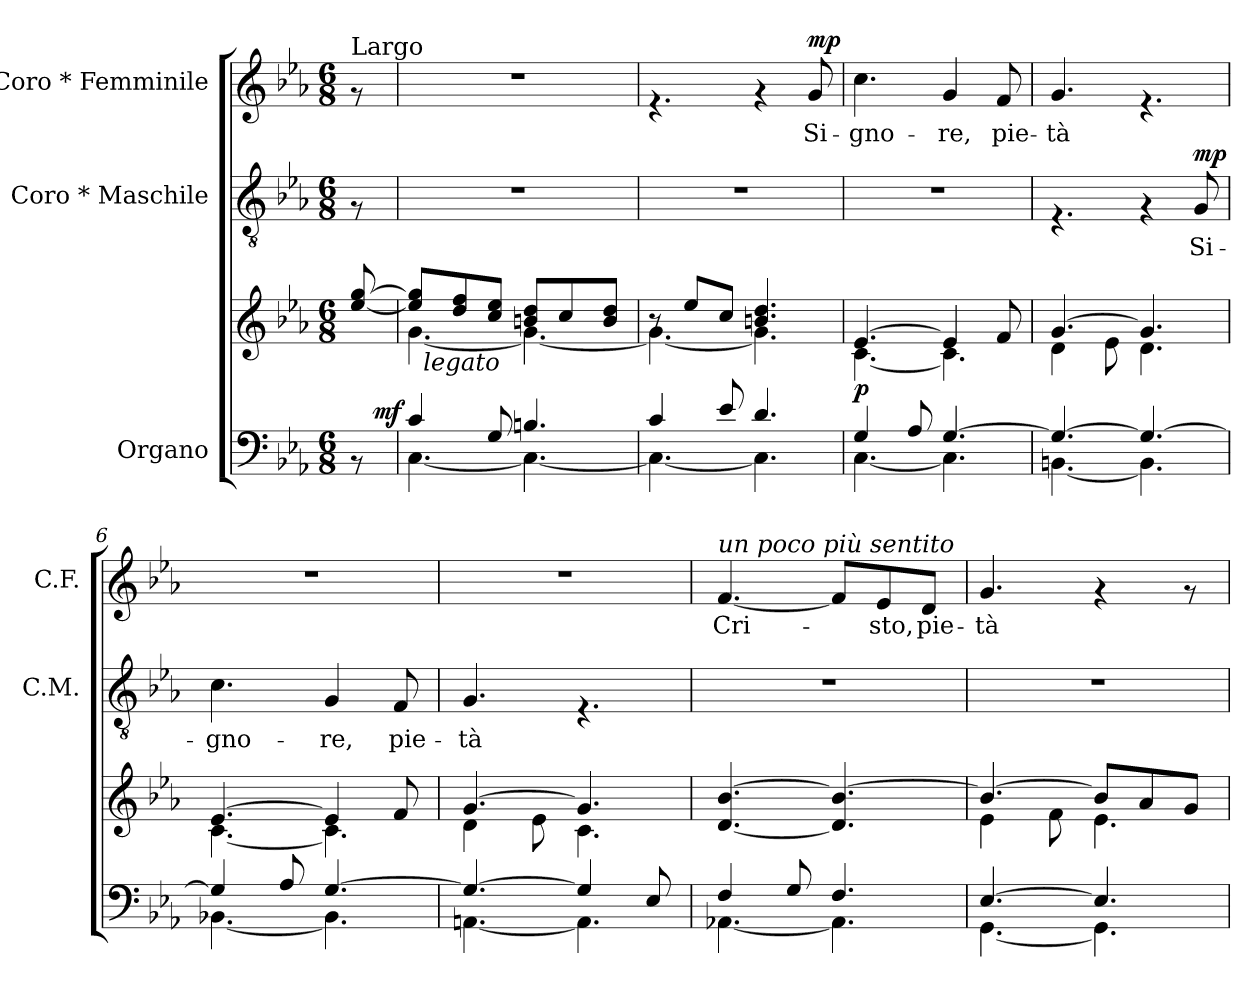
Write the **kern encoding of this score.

**kern	**kern	**dynam	**kern	**text	**dynam	**kern	**text	**dynam
*part3	*part3	*part3	*part2	*part2	*part2	*part1	*part1	*part1
*staff4	*staff3	*staff3/4	*staff2	*staff2	*staff2	*staff1	*staff1	*staff1
*I"Organo	*	*	*I"Coro * Maschile	*	*	*I"Coro * Femminile	*	*
*	*	*	*I'C.M.	*	*	*I'C.F.	*	*
*clefF4	*clefG2	*	*clefGv2	*	*	*clefG2	*	*
*k[b-e-a-]	*k[b-e-a-]	*	*k[b-e-a-]	*	*	*k[b-e-a-]	*	*
*E-:	*E-:	*	*E-:	*	*	*E-:	*	*
*M6/8	*M6/8	*	*M6/8	*	*	*M6/8	*	*
=1	=1	=1	=1	=1	=1	=1	=1	=1
*^	*	*	*	*	*	*	*	*
!	!	!	!	!	!	!	!LO:TX:a:t=Largo	!	!
8rAA	16ryy	[<8ee-/ [>8gg/	.	8rF	.	.	8rf	.	.
!	!	!	!LO:DY:a=2	!	!	!	!	!	!
.	16ryy	.	mf	.	.	.	.	.	.
=2	=2	=2	=2	=2	=2	=2	=2	=2	=2
*	*	*^	*	*	*	*	*	*	*
*	*	*	*^	*	*	*	*	*	*	*
4c/	[<4.C\	8ee-/] 8gg/]L	[<4.g\	32ryy	.	2.r	.	.	2.r	.	.
!	!	!	!	!LO:TX:b:i:t=legato	!	!	!	!	!	!	!
.	.	.	.	2ryy	.	.	.	.	.	.	.
.	.	8dd/ 8ff/	.	.	.	.	.	.	.	.	.
8G/	.	8cc/ 8ee-/J	.	.	.	.	.	.	.	.	.
4.Bn/	4.C\_	8bn/ 8dd/L	4.g\_	.	.	.	.	.	.	.	.
.	.	8cc/	.	.	.	.	.	.	.	.	.
.	.	.	.	8..ryy	.	.	.	.	.	.	.
.	.	8b/ 8dd/J	.	.	.	.	.	.	.	.	.
*	*	*	*v	*v	*	*	*	*	*	*	*
=3	=3	=3	=3	=3	=3	=3	=3	=3	=3	=3
4c/	4.C\_	8ra	4.g\_	.	2.r	.	.	4.rf	.	.
.	.	8ee-/L	.	.	.	.	.	.	.	.
8e-/	.	8cc/J	.	.	.	.	.	.	.	.
4.d/	4.C\]	4.bn/ 4.dd/	4.g\]	.	.	.	.	4rf	.	.
!	!	!	!	!	!	!	!	!	!LO:LY:b	!LO:DY:a
.	.	.	.	.	.	.	.	8g/	Si-	mp
=4	=4	=4	=4	=4	=4	=4	=4	=4	=4	=4
!	!	!	!	!LO:DY:b	!	!	!	!	!LO:LY:b	!
4G/	[<4.C\	[>4.e-/	[<4.c\	p	2.r	.	.	4.cc\	-gno-	.
8A-/	.	.	.	.	.	.	.	.	.	.
!	!	!	!	!	!	!	!	!	!LO:LY:b	!
[>4.G/	4.C\]	4e-/]	4.c\]	.	.	.	.	4g/	-re,	.
!	!	!	!	!	!	!	!	!	!LO:LY:b	!
.	.	8f/	.	.	.	.	.	8f/	pie-	.
=5	=5	=5	=5	=5	=5	=5	=5	=5	=5	=5
!	!	!	!	!	!	!	!	!	!LO:LY:b	!
4.G/_	[<4.BBn\	[>4.g/	4d\	.	4.rF	.	.	4.g/	-tà	.
.	.	.	8e-\	.	.	.	.	.	.	.
4.G/_	4.BB\]	4.g/]	4.d\	.	4rF	.	.	4.rf	.	.
!	!	!	!	!	!	!LO:LY:b	!LO:DY:a	!	!	!
.	.	.	.	.	8G/	Si-	mp	.	.	.
=6	=6	=6	=6	=6	=6	=6	=6	=6	=6	=6
!	!	!	!	!	!	!LO:LY:b	!	!	!	!
4G/]	[<4.BB-X\	[>4.e-/	[<4.c\	.	4.c\	-gno-	.	2.r	.	.
8A-/	.	.	.	.	.	.	.	.	.	.
!	!	!	!	!	!	!LO:LY:b	!	!	!	!
[<4.G/	4.BB-\]	4e-/]	4.c\]	.	4G/	-re,	.	.	.	.
!	!	!	!	!	!	!LO:LY:b	!	!	!	!
.	.	8f/	.	.	8F/	pie-	.	.	.	.
!!LO:LB:g=z
=7	=7	=7	=7	=7	=7	=7	=7	=7	=7	=7
!	!	!	!	!	!	!LO:LY:b	!	!	!	!
4.G/_	[<4.AAn\	[>4.g/	4d\	.	4.G/	-tà	.	2.r	.	.
.	.	.	8e-\	.	.	.	.	.	.	.
4G/]	4.AA\]	4.g/]	4.c\	.	4.rF	.	.	.	.	.
8E-/	.	.	.	.	.	.	.	.	.	.
*	*	*v	*v	*	*	*	*	*	*	*
=8	=8	=8	=8	=8	=8	=8	=8	=8	=8
!	!	!	!	!	!	!	!LO:TX:a:i:t=un poco più sentito	!	!
!	!	!	!	!	!	!	!	!LO:LY:b	!
4F/	[<4.AA-X\	[<4.d/ [>4.b-/	.	2.r	.	.	[<4.f/	Cri-	.
8G/	.	.	.	.	.	.	.	.	.
4.F/	4.AA-\]	4.d/] 4.b-/_	.	.	.	.	8f/L]	.	.
!	!	!	!	!	!	!	!	!LO:LY:b	!
.	.	.	.	.	.	.	8e-/	-sto,	.
!	!	!	!	!	!	!	!	!LO:LY:b	!
.	.	.	.	.	.	.	8d/J	pie-	.
=9	=9	=9	=9	=9	=9	=9	=9	=9	=9
*	*	*^	*	*	*	*	*	*	*
!	!	!	!	!	!	!	!	!	!LO:LY:b	!
[>4.E-/	[<4.GG\	4.b-/_	4e-\	.	2.r	.	.	4.g/	-tà	.
.	.	.	8f\	.	.	.	.	.	.	.
4.E-/]	4.GG\]	8b-/L]	4.e-\	.	.	.	.	4rf	.	.
.	.	8a-/	.	.	.	.	.	.	.	.
.	.	8g/J	.	.	.	.	.	8rf	.	.
*v	*v	*	*	*	*	*	*	*	*	*
*	*v	*v	*	*	*	*	*	*	*
=	=	=	=	=	=	=	=	=
*-	*-	*-	*-	*-	*-	*-	*-	*-
